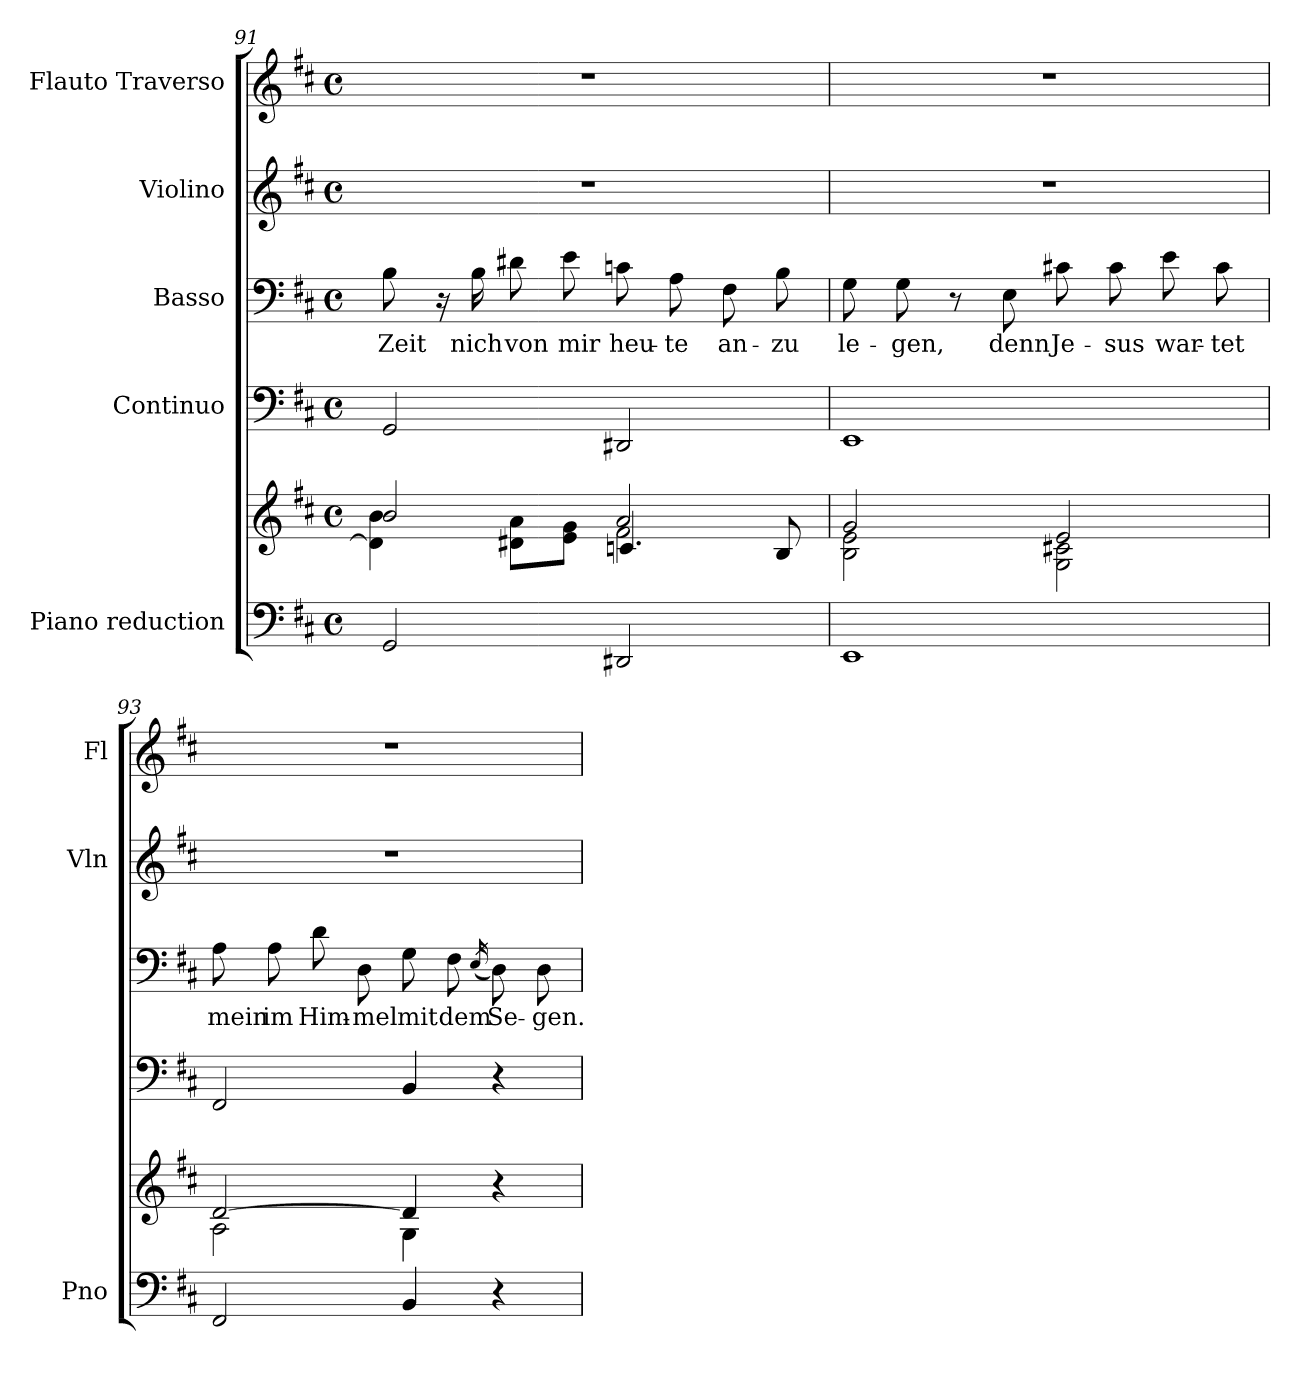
**kern	**kern	**kern	**kern	**text	**kern	**kern
*part5	*part5	*part4	*part3	*part3	*part2	*part1
*staff6	*staff5	*staff4	*staff3	*staff3	*staff2	*staff1
*I"Piano reduction	*	*I"Continuo	*I"Basso	*	*I"Violino	*I"Flauto Traverso
*I'Pno	*	*	*	*	*I'Vln	*I'Fl
!!LO:PB:g=z
*clefF4	*clefG2	*clefF4	*clefF4	*	*clefG2	*clefG2
*k[f#c#]	*k[f#c#]	*k[f#c#]	*k[f#c#]	*	*k[f#c#]	*k[f#c#]
*M4/4	*M4/4	*M4/4	*M4/4	*	*M4/4	*M4/4
*met(c)	*met(c)	*met(c)	*met(c)	*	*met(c)	*met(c)
=91	=91	=91	=91	=91	=91	=91
*	*^	*	*	*	*	*
*	*	*^	*	*	*	*	*
!	!	!	!	!	!	!LO:LY:b	!	!
2GG/	2b/	4d\] 4b\	2ryy	2GG/	8B\	Zeit	1r	1r
.	.	.	.	.	16r	.	.	.
!	!	!	!	!	!	!LO:LY:b	!	!
.	.	.	.	.	16B\	nich	.	.
!	!	!	!	!	!	!LO:LY:b	!	!
.	.	8d#X\ 8a\L	.	.	8d#X\	von	.	.
!	!	!	!	!	!	!LO:LY:b	!	!
.	.	8e\ 8g\J	.	.	8e\	mir	.	.
!	!	!	!	!	!	!LO:LY:b	!	!
2DD#X/	2a/	2f#\	4.cn/	2DD#X/	8cn\	heu-	.	.
!	!	!	!	!	!	!LO:LY:b	!	!
.	.	.	.	.	8A\	-te	.	.
!	!	!	!	!	!	!LO:LY:b	!	!
.	.	.	.	.	8F#\	an-	.	.
!	!	!	!	!	!	!LO:LY:b	!	!
.	.	.	8B/	.	8B\	-zu	.	.
=92	=92	=92	=92	=92	=92	=92	=92	=92
!	!	!	!	!	!	!LO:LY:b	!	!
*	*	*v	*v	*	*	*	*	*
1EE	2g/	2B\ 2e\	1EE	8G\	le-	1r	1r
!	!	!	!	!	!LO:LY:b	!	!
.	.	.	.	8G\	-gen,	.	.
.	.	.	.	8r	.	.	.
!	!	!	!	!	!LO:LY:b	!	!
.	.	.	.	8E\	denn	.	.
!	!	!	!	!	!LO:LY:b	!	!
.	2e/	2G\ 2c#X\	.	8c#X\	Je-	.	.
!	!	!	!	!	!LO:LY:b	!	!
.	.	.	.	8c#\	-sus	.	.
!	!	!	!	!	!LO:LY:b	!	!
.	.	.	.	8e\	war-	.	.
!	!	!	!	!	!LO:LY:b	!	!
.	.	.	.	8c#\	-tet	.	.
=93	=93	=93	=93	=93	=93	=93	=93
!	!	!	!	!	!LO:LY:b	!	!
2FF#/	[2d/	2A\	2FF#/	8A\	mein	1r	1r
!	!	!	!	!	!LO:LY:b	!	!
.	.	.	.	8A\	im	.	.
!	!	!	!	!	!LO:LY:b	!	!
.	.	.	.	8d\	Him-	.	.
!	!	!	!	!	!LO:LY:b	!	!
.	.	.	.	8D\	-mel	.	.
!	!	!	!	!	!LO:LY:b	!	!
4BB/	4d/]	4G\	4BB/	8G\	mit	.	.
!	!	!	!	!	!LO:LY:b	!	!
.	.	.	.	8F#\	dem	.	.
.	.	.	.	(<16qE/	.	.	.
!	!	!	!	!	!LO:LY:b	!	!
4r	4r	4ryy	4r	8D\)	Se-	.	.
!	!	!	!	!	!LO:LY:b	!	!
.	.	.	.	8D\	-gen.	.	.
*	*v	*v	*	*	*	*	*
=	=	=	=	=	=	=
*-	*-	*-	*-	*-	*-	*-
